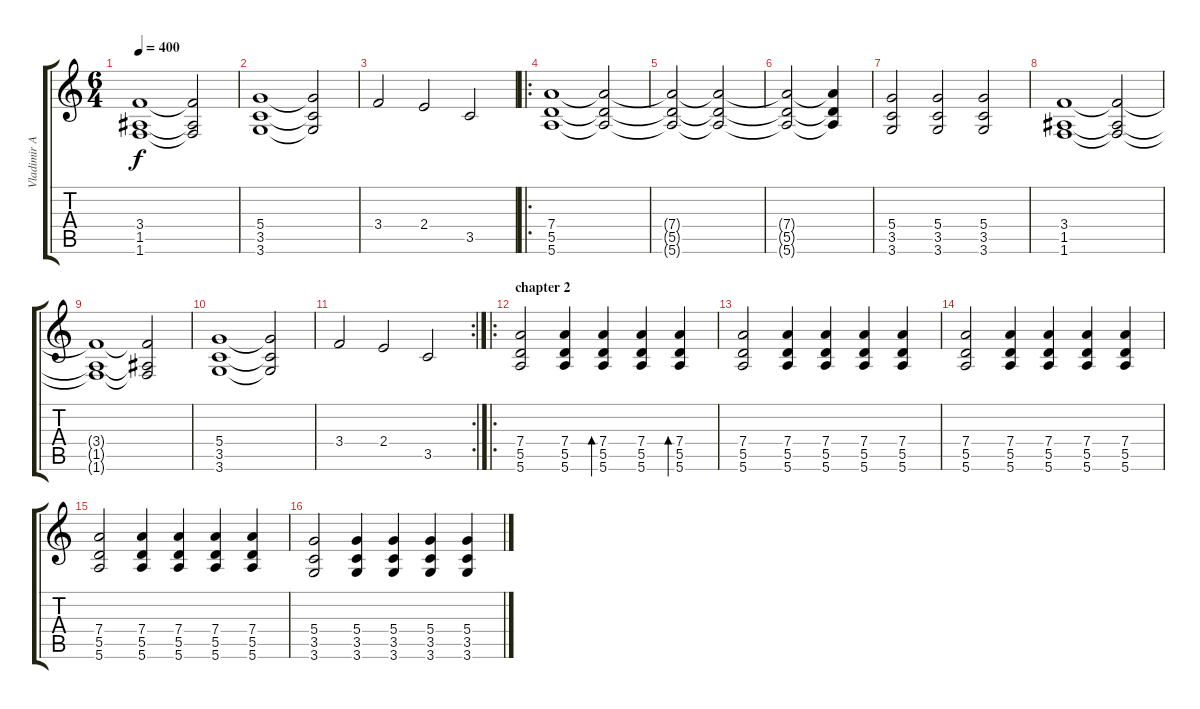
\track ("Vladimir Antipov guitar" "Vladimir A") {instrument distortionguitar}
\staff {score tabs}
\tuning (E4 B3 G3 D3 A2 E2) {hide}
\ts (6 4)
\tempo 400
\clef g2
\ks c
(3.4{t} 1.5{t} 1.6{t}).1{dy f} (3.4{t} 1.5{t} 1.6{t}).2 |
(5.4 3.5 3.6).1 (5.4{t} 3.5{t} 3.6{t}).2 |
3.4.2 2.4.2 3.5.2 |
\ro
(7.4 5.5 5.6).1 (7.4{t} 5.5{t} 5.6{t}).2 |
(7.4{t} 5.5{t} 5.6{t}).2 (7.4{t} 5.5{t} 5.6{t}).2 |
(7.4{t} 5.5{t} 5.6{t}).2 (7.4{t} 5.5{t} 5.6{t}).4 |
(5.4 3.5 3.6).2 (5.4 3.5 3.6).2 (5.4 3.5 3.6).2 |
(3.4 1.5 1.6).1 (3.4{t} 1.5{t} 1.6{t}).2 |
(3.4{t} 1.5{t} 1.6{t}).1 (3.4{t} 1.5{t} 1.6{t}).2 |
(5.4 3.5 3.6).1 (5.4{t} 3.5{t} 3.6{t}).2 |
\rc 2
3.4.2 2.4.2 3.5.2 |
\ro
\section ("" "chapter 2")
(7.4 5.5 5.6).2 (7.4 5.5 5.6).4 (7.4 5.5 5.6).4{bd 60} (7.4 5.5 5.6).4 (7.4 5.5 5.6).4{bd 60} |
(7.4 5.5 5.6).2 (7.4 5.5 5.6).4 (7.4 5.5 5.6).4 (7.4 5.5 5.6).4 (7.4 5.5 5.6).4 |
(7.4 5.5 5.6).2 (7.4 5.5 5.6).4 (7.4 5.5 5.6).4 (7.4 5.5 5.6).4 (7.4 5.5 5.6).4 |
(7.4 5.5 5.6).2 (7.4 5.5 5.6).4 (7.4 5.5 5.6).4 (7.4 5.5 5.6).4 (7.4 5.5 5.6).4 |
(5.4 3.5 3.6).2 (5.4 3.5 3.6).4 (5.4 3.5 3.6).4 (5.4 3.5 3.6).4 (5.4 3.5 3.6).4
